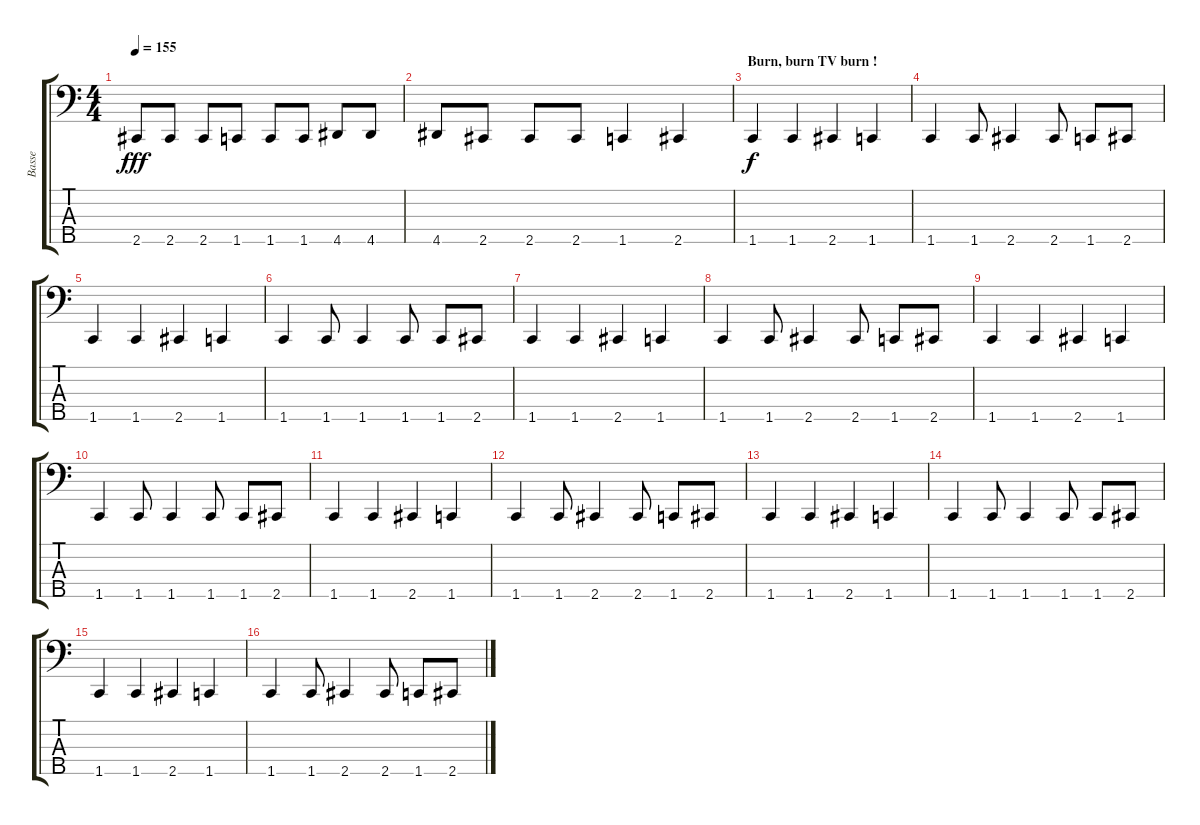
\track ("Basse" "Basse") {instrument electricbasspick}
\staff {score tabs}
\tuning (G2 D2 A1 E1 B0) {hide}
\ts (4 4)
\tempo 155
\clef f4
\ks c
2.5.8{dy fff} 2.5.8 2.5.8 1.5.8 1.5.8 1.5.8 4.5.8 4.5.8 |
4.5.8 2.5.8 2.5.8 2.5.8 1.5.4 2.5.4 |
\section ("" "Burn, burn TV burn !")
1.5.4{dy f} 1.5.4 2.5.4 1.5.4 |
1.5.4 1.5.8 2.5.4 2.5.8 1.5.8 2.5.8 |
1.5.4 1.5.4 2.5.4 1.5.4 |
1.5.4 1.5.8 1.5.4 1.5.8 1.5.8 2.5.8 |
1.5.4 1.5.4 2.5.4 1.5.4 |
1.5.4 1.5.8 2.5.4 2.5.8 1.5.8 2.5.8 |
1.5.4 1.5.4 2.5.4 1.5.4 |
1.5.4 1.5.8 1.5.4 1.5.8 1.5.8 2.5.8 |
1.5.4 1.5.4 2.5.4 1.5.4 |
1.5.4 1.5.8 2.5.4 2.5.8 1.5.8 2.5.8 |
1.5.4 1.5.4 2.5.4 1.5.4 |
1.5.4 1.5.8 1.5.4 1.5.8 1.5.8 2.5.8 |
1.5.4 1.5.4 2.5.4 1.5.4 |
1.5.4 1.5.8 2.5.4 2.5.8 1.5.8 2.5.8
